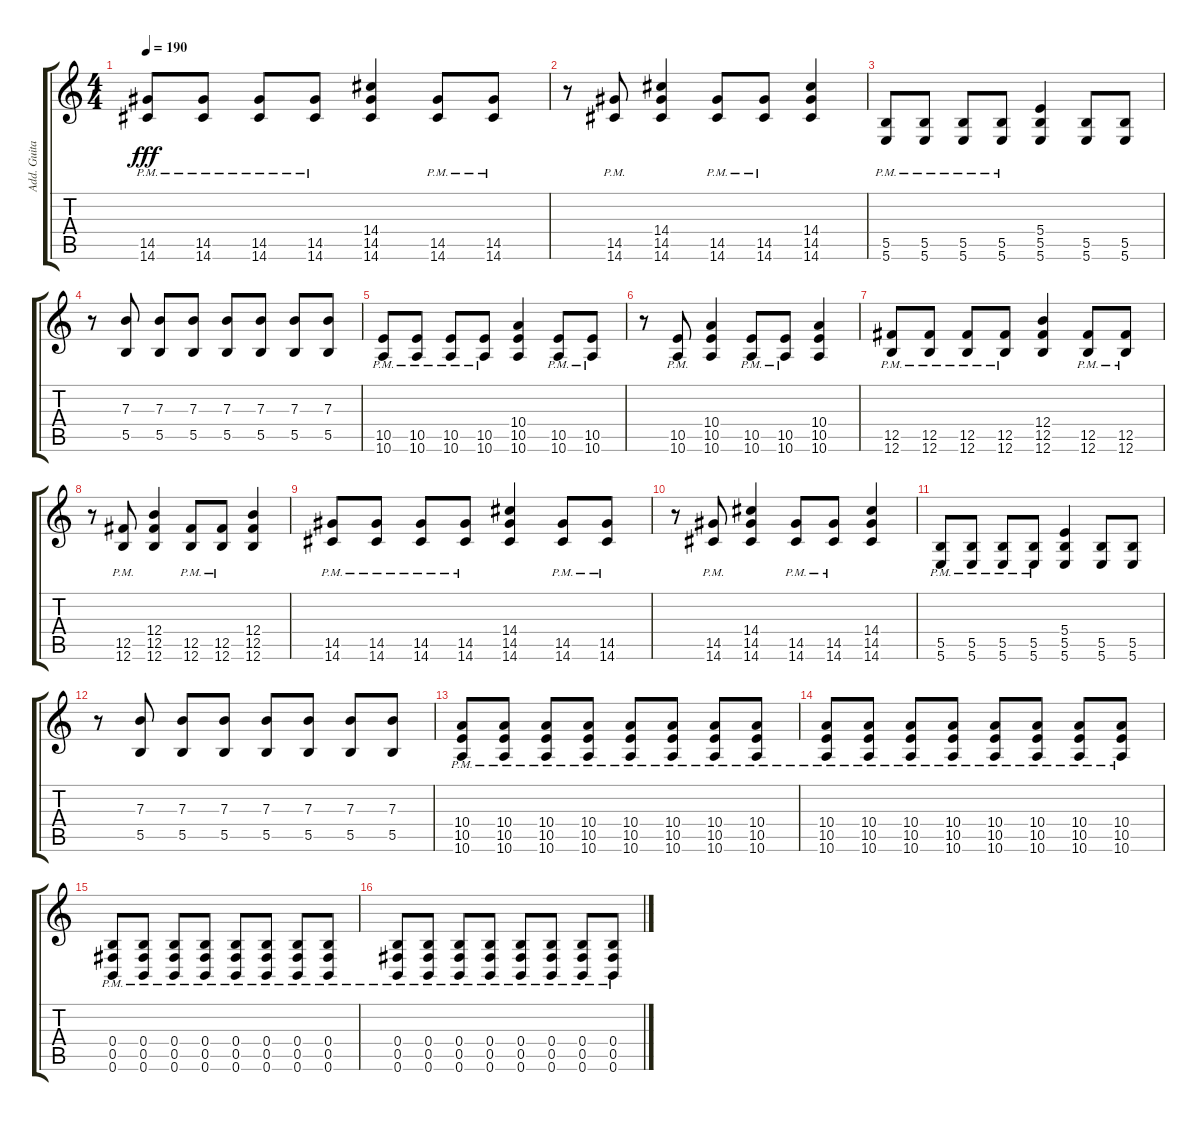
\track ("Add. Guitar" "Add. Guita") {instrument overdrivenguitar}
\staff {score tabs}
\tuning (Db4 Ab3 E3 B2 Gb2 B1) {hide}
\ts (4 4)
\tempo 190
\clef g2
\ks c
(14.5{pm} 14.6{pm}).8{dy fff volume 16 balance 0 instrument overdrivenguitar} (14.5{pm} 14.6{pm}).8 (14.5{pm} 14.6{pm}).8 (14.5{pm} 14.6{pm}).8 (14.4 14.5 14.6).4 (14.5{pm} 14.6{pm}).8 (14.5{pm} 14.6{pm}).8 |
r.8 (14.5{pm} 14.6{pm}).8 (14.4 14.5 14.6).4 (14.5{pm} 14.6{pm}).8 (14.5{pm} 14.6{pm}).8 (14.4 14.5 14.6).4 |
(5.5{pm} 5.6{pm}).8 (5.5{pm} 5.6{pm}).8 (5.5{pm} 5.6{pm}).8 (5.5{pm} 5.6{pm}).8 (5.4 5.5 5.6).4 (5.5 5.6).8 (5.5 5.6).8 |
r.8 (7.3 5.5).8 (7.3 5.5).8 (7.3 5.5).8 (7.3 5.5).8 (7.3 5.5).8 (7.3 5.5).8 (7.3 5.5).8 |
(10.5{pm} 10.6{pm}).8 (10.5{pm} 10.6{pm}).8 (10.5{pm} 10.6{pm}).8 (10.5{pm} 10.6{pm}).8 (10.4 10.5 10.6).4 (10.5{pm} 10.6{pm}).8 (10.5{pm} 10.6{pm}).8 |
r.8 (10.5{pm} 10.6{pm}).8 (10.4 10.5 10.6).4 (10.5{pm} 10.6{pm}).8 (10.5{pm} 10.6{pm}).8 (10.4 10.5 10.6).4 |
(12.5{pm} 12.6{pm}).8 (12.5{pm} 12.6{pm}).8 (12.5{pm} 12.6{pm}).8 (12.5{pm} 12.6{pm}).8 (12.4 12.5 12.6).4 (12.5{pm} 12.6{pm}).8 (12.5{pm} 12.6{pm}).8 |
r.8 (12.5{pm} 12.6{pm}).8 (12.4 12.5 12.6).4 (12.5{pm} 12.6{pm}).8 (12.5{pm} 12.6{pm}).8 (12.4 12.5 12.6).4 |
(14.5{pm} 14.6{pm}).8 (14.5{pm} 14.6{pm}).8 (14.5{pm} 14.6{pm}).8 (14.5{pm} 14.6{pm}).8 (14.4 14.5 14.6).4 (14.5{pm} 14.6{pm}).8 (14.5{pm} 14.6{pm}).8 |
r.8 (14.5{pm} 14.6{pm}).8 (14.4 14.5 14.6).4 (14.5{pm} 14.6{pm}).8 (14.5{pm} 14.6{pm}).8 (14.4 14.5 14.6).4 |
(5.5{pm} 5.6{pm}).8 (5.5{pm} 5.6{pm}).8 (5.5{pm} 5.6{pm}).8 (5.5{pm} 5.6{pm}).8 (5.4 5.5 5.6).4 (5.5 5.6).8 (5.5 5.6).8 |
r.8 (7.3 5.5).8 (7.3 5.5).8 (7.3 5.5).8 (7.3 5.5).8 (7.3 5.5).8 (7.3 5.5).8 (7.3 5.5).8 |
(10.4{pm} 10.5{pm} 10.6{pm}).8 (10.4{pm} 10.5{pm} 10.6{pm}).8 (10.4{pm} 10.5{pm} 10.6{pm}).8 (10.4{pm} 10.5{pm} 10.6{pm}).8 (10.4{pm} 10.5{pm} 10.6{pm}).8 (10.4{pm} 10.5{pm} 10.6{pm}).8 (10.4{pm} 10.5{pm} 10.6{pm}).8 (10.4{pm} 10.5{pm} 10.6{pm}).8 |
(10.4{pm} 10.5{pm} 10.6{pm}).8 (10.4{pm} 10.5{pm} 10.6{pm}).8 (10.4{pm} 10.5{pm} 10.6{pm}).8 (10.4{pm} 10.5{pm} 10.6{pm}).8 (10.4{pm} 10.5{pm} 10.6{pm}).8 (10.4{pm} 10.5{pm} 10.6{pm}).8 (10.4{pm} 10.5{pm} 10.6{pm}).8 (10.4{pm} 10.5{pm} 10.6{pm}).8 |
(0.4{pm} 0.5{pm} 0.6{pm}).8 (0.4{pm} 0.5{pm} 0.6{pm}).8 (0.4{pm} 0.5{pm} 0.6{pm}).8 (0.4{pm} 0.5{pm} 0.6{pm}).8 (0.4{pm} 0.5{pm} 0.6{pm}).8 (0.4{pm} 0.5{pm} 0.6{pm}).8 (0.4{pm} 0.5{pm} 0.6{pm}).8 (0.4{pm} 0.5{pm} 0.6{pm}).8 |
(0.4{pm} 0.5{pm} 0.6{pm}).8 (0.4{pm} 0.5{pm} 0.6{pm}).8 (0.4{pm} 0.5{pm} 0.6{pm}).8 (0.4{pm} 0.5{pm} 0.6{pm}).8 (0.4{pm} 0.5{pm} 0.6{pm}).8 (0.4{pm} 0.5{pm} 0.6{pm}).8 (0.4{pm} 0.5{pm} 0.6{pm}).8 (0.4{pm} 0.5{pm} 0.6{pm}).8
